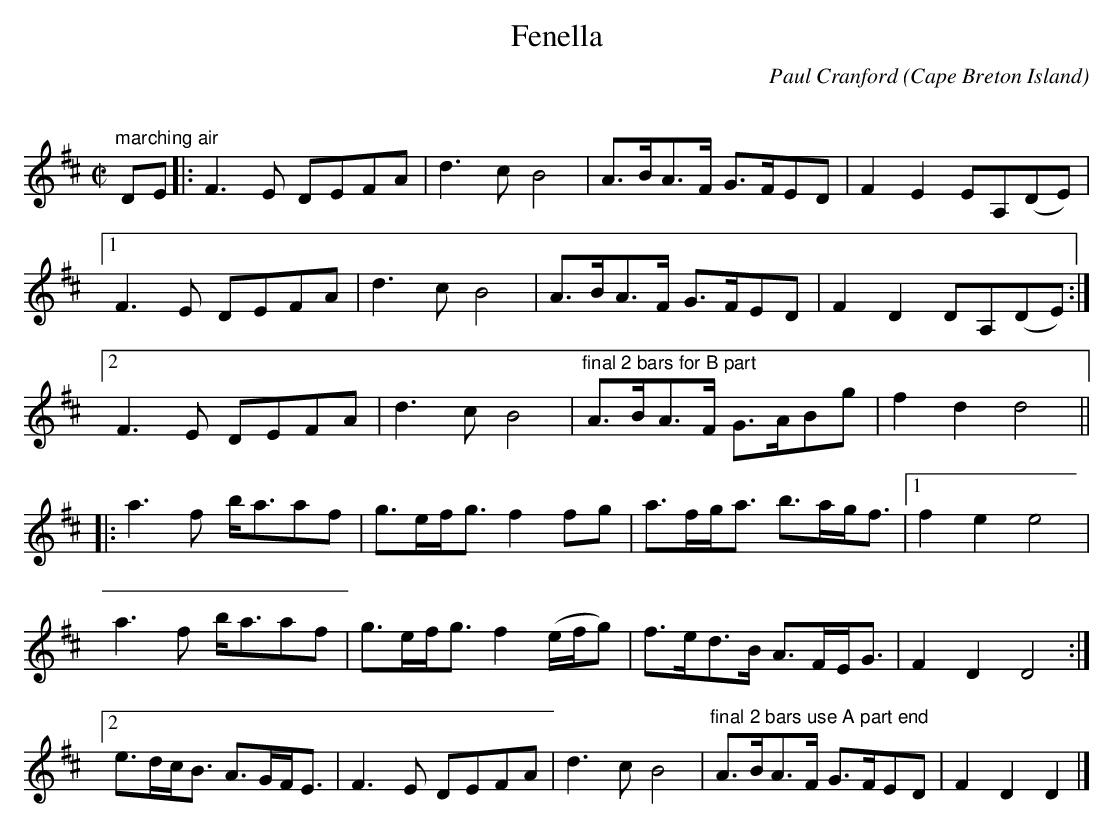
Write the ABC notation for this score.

X:1
T:Fenella
C:Paul Cranford
O:Cape Breton Island
Q:196
L:1/8
M:C|
K:D
"marching air" DE|:F2>E2 DEFA|d2>c2 B4|A>BA>F G>FED|F2E2 EA,(DE)|
[1F2>E2 DEFA|d2>c2B4|A>BA>F G>FED|F2D2 DA,(DE):|
[2F2>E2 DEFA|d2>c2B4|"final 2 bars for B part"A>BA>F G>ABg|f2d2 d4||
|: a2>f2 b<aaf|g>ef<g f2fg|a>fg<a b>ag<f|[1 f2e2e4|
a2>f2 b<aaf|g>ef<g f2(e/f/g)|f>ed>B A>FE<G|F2D2 D4:|
[2 e>dc<B A>GF<E|F2>E2 DEFA|d2>c2B4|"final 2 bars use A part end"A>BA>F G>FED|F2D2 D2|]
